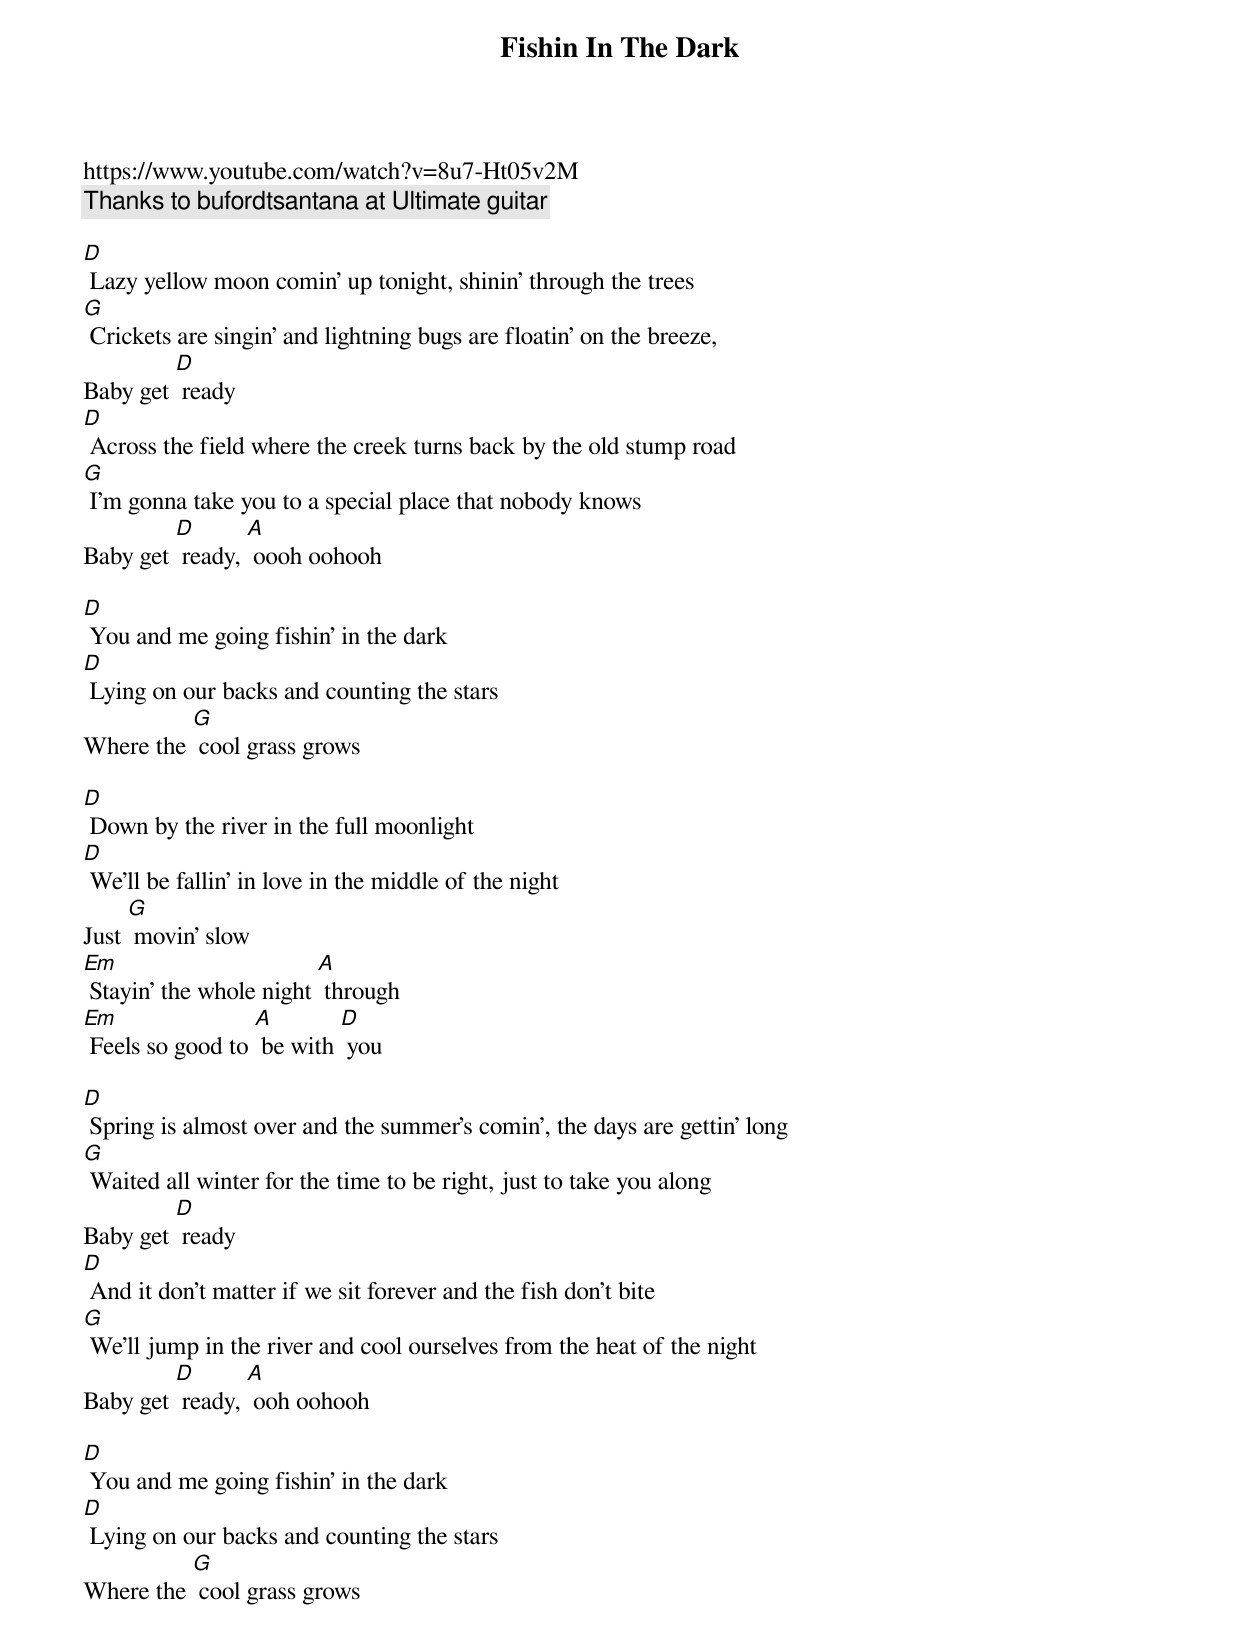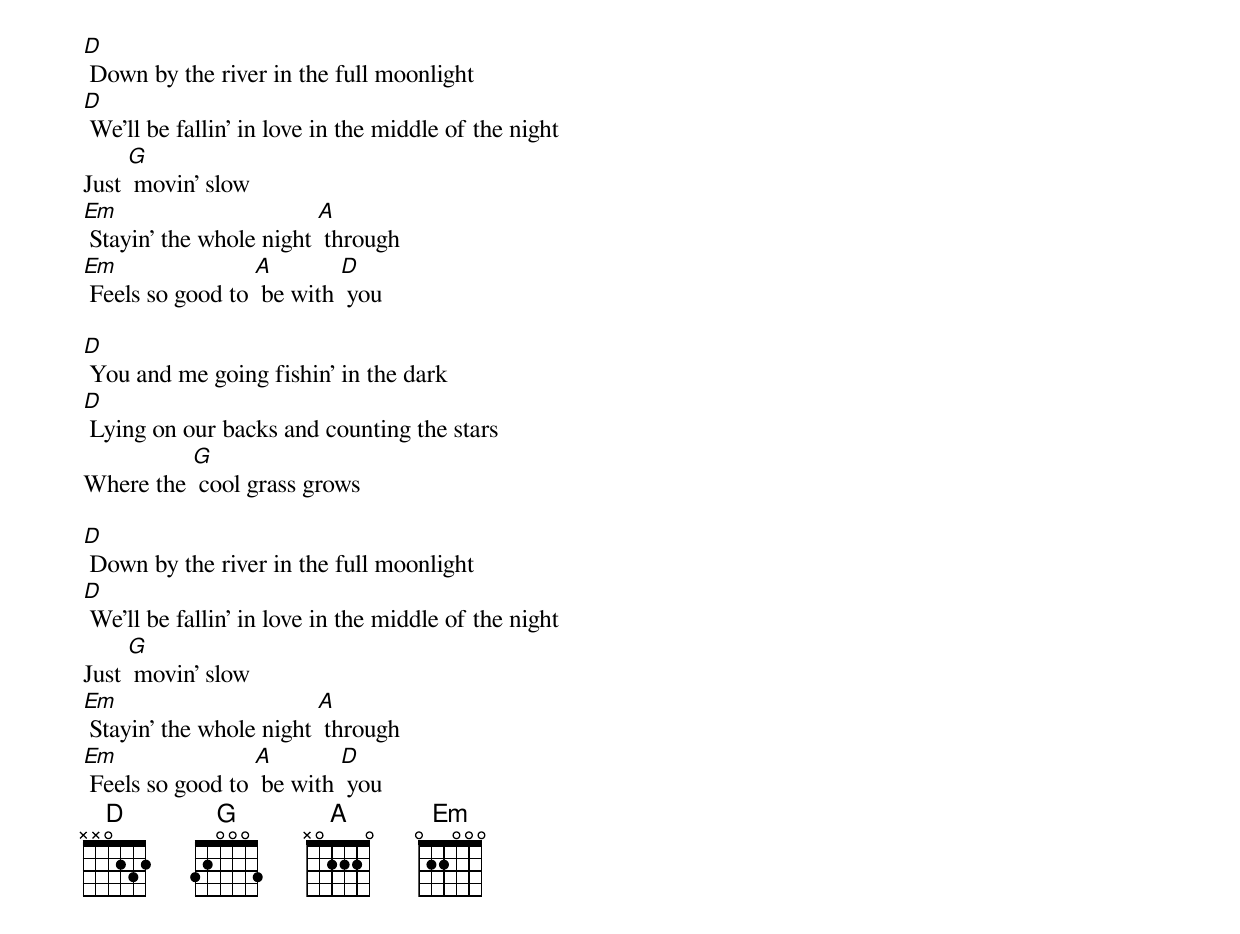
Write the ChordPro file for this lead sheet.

{t: Fishin In The Dark}
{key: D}
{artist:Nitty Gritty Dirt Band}
https://www.youtube.com/watch?v=8u7-Ht05v2M
{c: Thanks to bufordtsantana at Ultimate guitar}

[D] Lazy yellow moon comin' up tonight, shinin' through the trees
[G] Crickets are singin' and lightning bugs are floatin' on the breeze,
Baby get [D] ready
[D] Across the field where the creek turns back by the old stump road
[G] I'm gonna take you to a special place that nobody knows
Baby get [D] ready, [A] oooh oohooh

[D] You and me going fishin' in the dark
[D] Lying on our backs and counting the stars
Where the [G] cool grass grows

[D] Down by the river in the full moonlight
[D] We'll be fallin' in love in the middle of the night
Just [G] movin' slow
[Em] Stayin' the whole night [A] through
[Em] Feels so good to [A] be with [D] you

[D] Spring is almost over and the summer's comin', the days are gettin' long
[G] Waited all winter for the time to be right, just to take you along
Baby get [D] ready
[D] And it don't matter if we sit forever and the fish don't bite
[G] We'll jump in the river and cool ourselves from the heat of the night
Baby get [D] ready, [A] ooh oohooh

[D] You and me going fishin' in the dark
[D] Lying on our backs and counting the stars
Where the [G] cool grass grows

[D] Down by the river in the full moonlight
[D] We'll be fallin' in love in the middle of the night
Just [G] movin' slow
[Em] Stayin' the whole night [A] through
[Em] Feels so good to [A] be with [D] you

[D] You and me going fishin' in the dark
[D] Lying on our backs and counting the stars
Where the [G] cool grass grows

[D] Down by the river in the full moonlight
[D] We'll be fallin' in love in the middle of the night
Just [G] movin' slow
[Em] Stayin' the whole night [A] through
[Em] Feels so good to [A] be with [D] you
